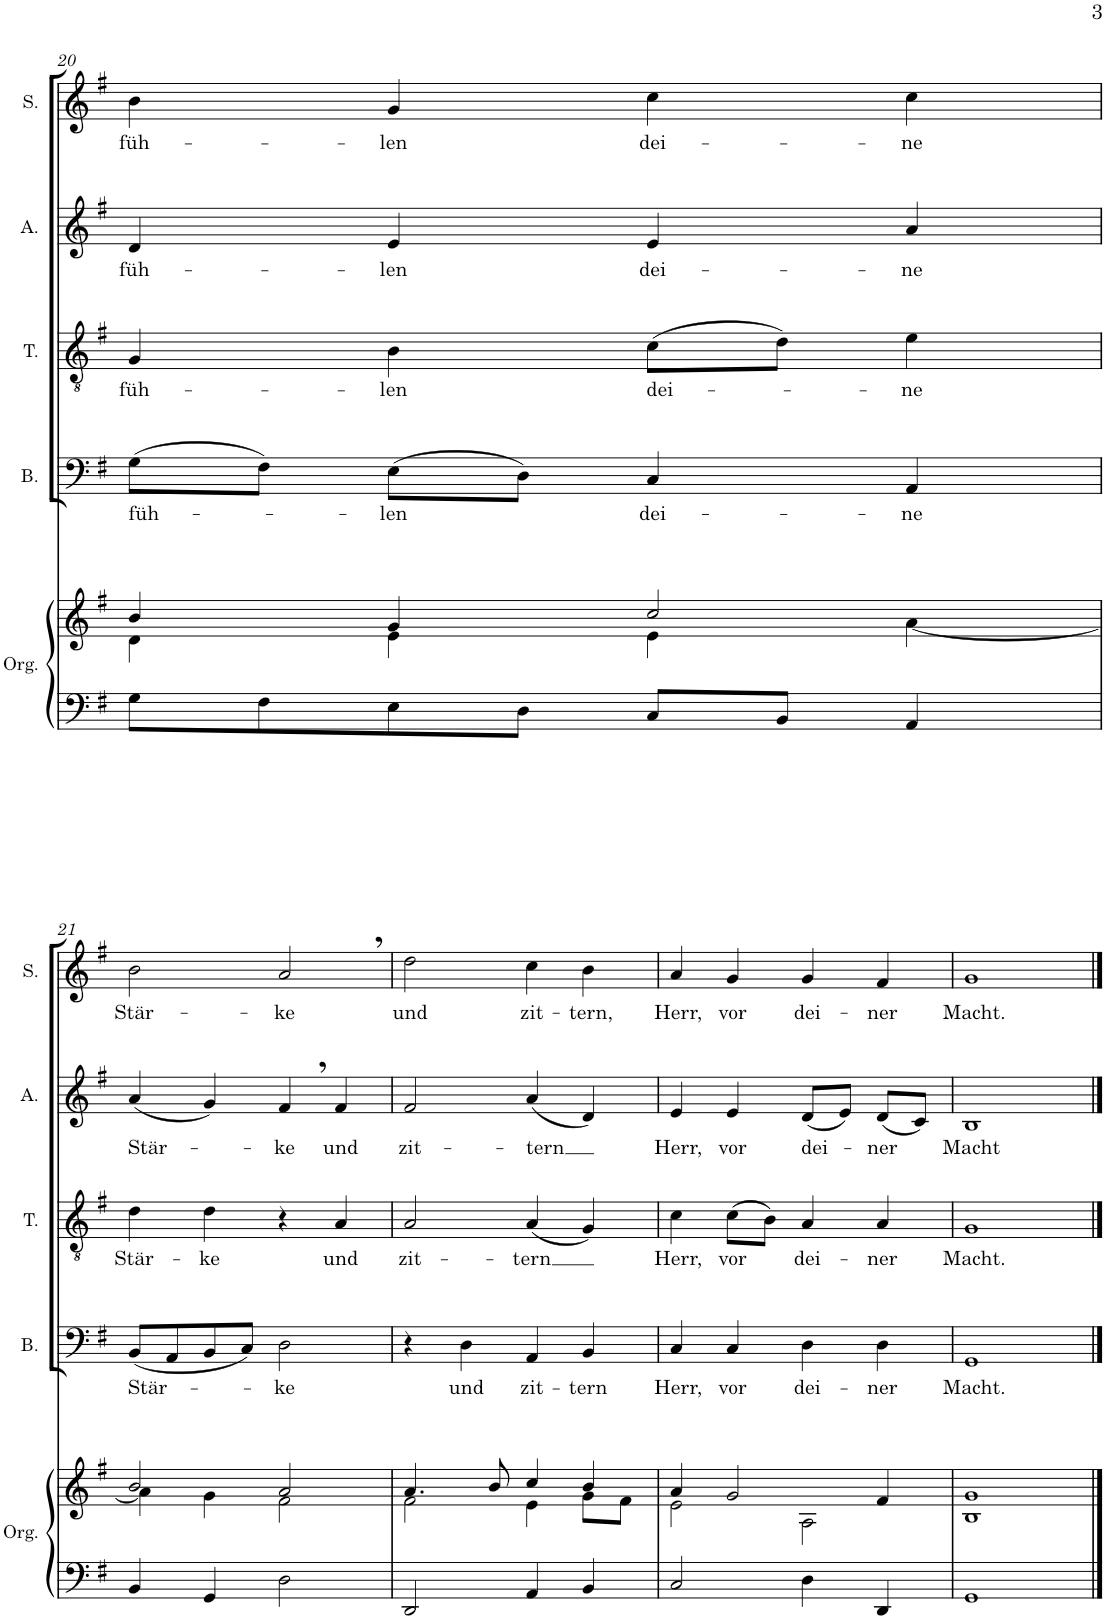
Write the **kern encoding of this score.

**kern	**kern	**kern	**text	**kern	**text	**kern	**text	**kern	**text
*part5	*part5	*part4	*part4	*part3	*part3	*part2	*part2	*part1	*part1
*staff6	*staff5	*staff4	*staff4	*staff3	*staff3	*staff2	*staff2	*staff1	*staff1
*I"Orgel	*	*I"Bass	*	*I"Tenor	*	*I"Alt	*	*I"Sopran	*
*I'Org.	*	*I'B.	*	*I'T.	*	*I'A.	*	*I'S.	*
!!LO:PB:g=z
*clefF4	*clefG2	*clefF4	*	*clefGv2	*	*clefG2	*	*clefG2	*
*k[f#]	*k[f#]	*k[f#]	*	*k[f#]	*	*k[f#]	*	*k[f#]	*
*M2/2	*M2/2	*M2/2	*	*M2/2	*	*M2/2	*	*M2/2	*
=20	=20	=20	=20	=20	=20	=20	=20	=20	=20
*	*^	*	*	*	*	*	*	*	*
!	!	!	!	!LO:LY:b	!	!LO:LY:b	!	!LO:LY:b	!	!LO:LY:b
8G\L	4b/	4d\	(8G\L	füh-	4G/	füh-	4d/	füh-	4b\	füh-
8F#\	.	.	8F#\J)	.	.	.	.	.	.	.
!	!	!	!	!LO:LY:b	!	!LO:LY:b	!	!LO:LY:b	!	!LO:LY:b
8E\	4g/	4e\	(8E\L	-len	4B\	-len	4e/	-len	4g/	-len
8D\J	.	.	8D\J)	.	.	.	.	.	.	.
!	!	!	!	!LO:LY:b	!	!LO:LY:b	!	!LO:LY:b	!	!LO:LY:b
8C/L	2cc/	4e\	4C/	dei-	(8c\L	dei-	4e/	dei-	4cc\	dei-
8BB/J	.	.	.	.	8d\J)	.	.	.	.	.
!	!	!	!	!LO:LY:b	!	!LO:LY:b	!	!LO:LY:b	!	!LO:LY:b
4AA/	.	[4a\	4AA/	-ne	4e\	-ne	4a/	-ne	4cc\	-ne
!!LO:LB:g=z
=21	=21	=21	=21	=21	=21	=21	=21	=21	=21	=21
!	!	!	!	!LO:LY:b	!	!LO:LY:b	!	!LO:LY:b	!	!LO:LY:b
4BB/	2b/	4a\]	(8BB/L	Stär-	4d\	Stär-	(4a/	Stär-	2b\	Stär-
.	.	.	8AA/	.	.	.	.	.	.	.
!	!	!	!	!	!	!LO:LY:b	!	!	!	!
4GG/	.	4g\	8BB/	.	4d\	-ke	4g/)	.	.	.
.	.	.	8C/J)	.	.	.	.	.	.	.
!	!	!	!	!LO:LY:b	!	!	!	!LO:LY:b	!	!LO:LY:b
2D\	2a/	2f#\	2D\	-ke	4r	.	4f#,/	-ke	2a,/	-ke
!	!	!	!	!	!	!LO:LY:b	!	!LO:LY:b	!	!
.	.	.	.	.	4A/	und	4f#/	und	.	.
=22	=22	=22	=22	=22	=22	=22	=22	=22	=22	=22
!	!	!	!	!	!	!LO:LY:b	!	!LO:LY:b	!	!LO:LY:b
2DD/	4.a/	2f#\	4r	.	2A/	zit-	2f#/	zit-	2dd\	und
!	!	!	!	!LO:LY:b	!	!	!	!	!	!
.	.	.	4D\	und	.	.	.	.	.	.
.	8b/	.	.	.	.	.	.	.	.	.
!	!	!	!	!LO:LY:b	!	!LO:LY:b	!	!LO:LY:b	!	!LO:LY:b
4AA/	4cc/	4e\	4AA/	zit-	(4A/	-tern	(4a/	-tern	4cc\	zit-
!	!	!	!	!LO:LY:b	!	!	!	!	!	!LO:LY:b
4BB/	4b/	8g\L	4BB/	-tern	4G/)	.	4d/)	.	4b\	-tern,
.	.	8f#\J	.	.	.	.	.	.	.	.
=23	=23	=23	=23	=23	=23	=23	=23	=23	=23	=23
!	!	!	!	!LO:LY:b	!	!LO:LY:b	!	!LO:LY:b	!	!LO:LY:b
2C/	4a/	2e\	4C/	Herr,	4c\	Herr,	4e/	Herr,	4a/	Herr,
!	!	!	!	!LO:LY:b	!	!LO:LY:b	!	!LO:LY:b	!	!LO:LY:b
.	2g/	.	4C/	vor	(8c\L	vor	4e/	vor	4g/	vor
.	.	.	.	.	8B\J)	.	.	.	.	.
!	!	!	!	!LO:LY:b	!	!LO:LY:b	!	!LO:LY:b	!	!LO:LY:b
4D\	.	2A\	4D\	dei-	4A/	dei-	(8d/L	dei-	4g/	dei-
.	.	.	.	.	.	.	8e/J)	.	.	.
!	!	!	!	!LO:LY:b	!	!LO:LY:b	!	!LO:LY:b	!	!LO:LY:b
4DD/	4f#/	.	4D\	-ner	4A/	-ner	(8d/L	-ner	4f#/	-ner
.	.	.	.	.	.	.	8c/J)	.	.	.
=24	=24	=24	=24	=24	=24	=24	=24	=24	=24	=24
!	!	!	!	!LO:LY:b	!	!LO:LY:b	!	!LO:LY:b	!	!LO:LY:b
1GG	1g	1B	1GG	Macht.	1G	Macht.	1B	Macht	1g	Macht.
*	*v	*v	*	*	*	*	*	*	*	*
==	==	==	==	==	==	==	==	==	==
*-	*-	*-	*-	*-	*-	*-	*-	*-	*-
